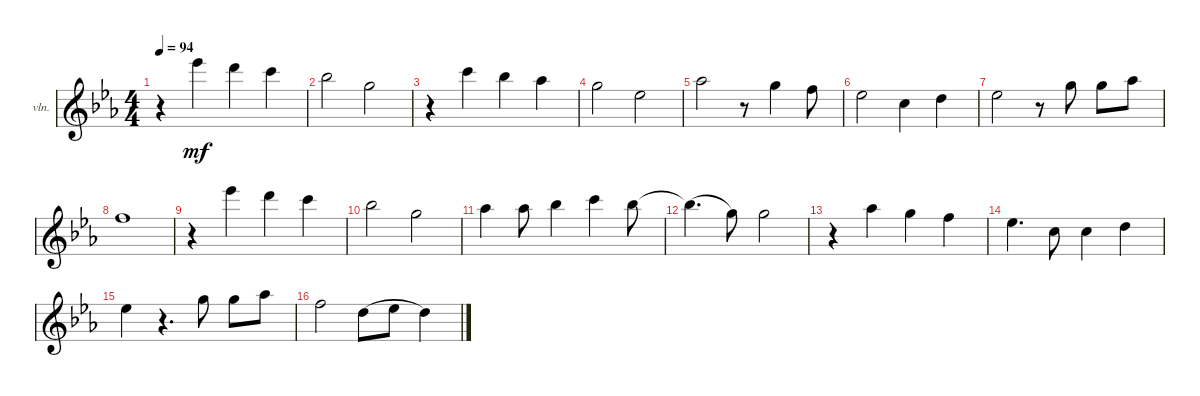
\defaultSystemsLayout 4
\bracketExtendMode groupsimilarinstruments
\firstSystemTrackNameOrientation horizontal
\otherSystemsTrackNameOrientation horizontal
\track ("Violin" "vln.") {defaultSystemsLayout 4 instrument violin}
\staff {score}
\tuning (E4 B3 G3 D3 A2 E2)
\ts (4 4)
\tempo 94
\clef g2
\scale
1.19394
\ks cminor
r.4{dy mf beam Down} 23.1{acc b}.4{beam Down} 22.1{acc forcenatural}.4{beam Down} 20.1{acc forcenatural}.4{beam Down} |
\scale
0.935354 23.2{acc b}.2{beam Down} 15.1{acc forcenatural}.2{beam Down} |
\scale
0.935354 r.4{beam Down} 20.1{acc forcenatural}.4{beam Down} 18.1{acc b}.4{beam Down} 16.1{acc b}.4{beam Down} |
\scale
0.935354 20.2{acc forcenatural}.2{beam Down} 11.1{acc b}.2{beam Down} |
\scale
1.19394 30.4{acc b}.2{beam Down} r.8{beam Down} 15.1{acc forcenatural}.4{beam Down} 13.1{acc forcenatural}.8{beam Down} |
\scale
0.935354 11.1{acc b}.2{beam Down} 8.1{acc forcenatural}.4{beam Down} 15.2{acc forcenatural}.4{beam Down} |
\scale
0.935354 11.1{acc b}.2{beam Down} r.8{beam Down} 15.1{acc forcenatural}.8{beam Down} 15.1{acc forcenatural}.8{beam Down} 16.1{acc b}.8{beam Down} |
\scale
0.935354 13.1{acc forcenatural}.1{beam Down} |
\scale
1.19394 r.4{beam Down} 23.1{acc b}.4{beam Down} 22.1{acc forcenatural}.4{beam Down} 20.1{acc forcenatural}.4{beam Down} |
\scale
0.935354 23.2{acc b}.2{beam Down} 15.1{acc forcenatural}.2{beam Down} |
\scale
0.935354 16.1{acc b}.4{beam Down} 16.1{acc b}.8{beam Down} 18.1{acc b}.4{beam Down} 20.1{acc forcenatural}.4{beam Down} 18.1{acc b}.8{beam Down} |
\scale
0.935354 18.1{t acc b}.4{d legatoorigin beam Down} 20.2{acc forcenatural}.8{beam Down} 15.1{acc forcenatural}.2{beam Down} |
\scale
1.19394 r.4{beam Down} 16.1{acc b}.4{beam Down} 15.1{acc forcenatural}.4{beam Down} 13.1{acc forcenatural}.4{beam Down} |
\scale
0.935354 11.1{acc b}.4{d beam Down} 8.1{acc forcenatural}.8{beam Down} 8.1{acc forcenatural}.4{beam Down} 10.1{acc forcenatural}.4{beam Down} |
\scale
0.935354 11.1{acc b}.4{beam Down} r.4{d beam Down} 15.1{acc forcenatural}.8{beam Down} 15.1{acc forcenatural}.8{beam Down} 16.1{acc b}.8{beam Down} |
\scale
0.935354 18.2{acc forcenatural}.2{beam Down} 10.1{acc forcenatural}.8{legatoorigin beam Down} 11.1{acc b}.8{legatoorigin beam Down} 10.1{acc forcenatural}.4{beam Down}
